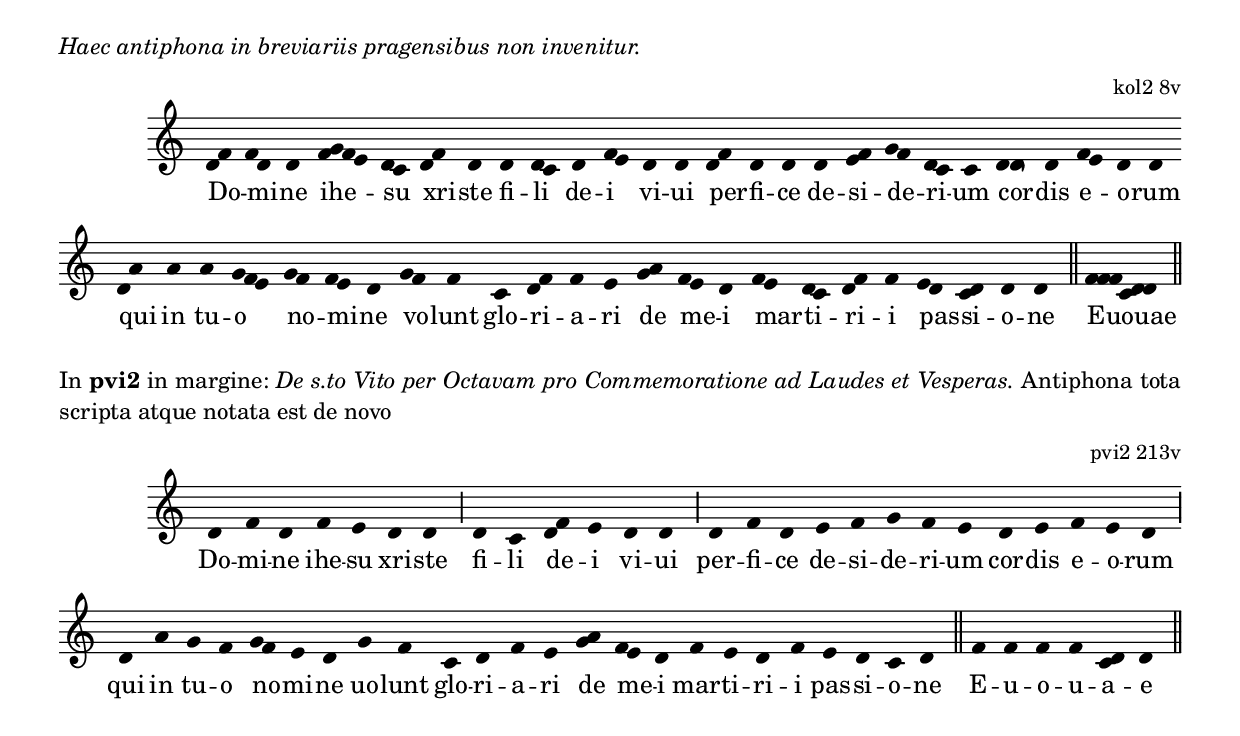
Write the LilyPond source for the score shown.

\version "2.19.32"

\include "../lib/synopsis.ily"

\markup\italic{
  Haec antiphona in breviariis pragensibus non invenitur.
}

\score {
  \transpose c c' {
    \plainchant
    \melisma { d f } \melisma { f d } d \bar "" \melisma { f g f e } \melisma { d c } \bar "" \melisma { d f } d \bar ""
    d \melisma { d c } \bar "" d \melisma { f e } \bar "" d d \bar ""
    \melisma { d f } d d \bar "" d \melisma { e f } \melisma { g f } \melisma { d c } c \bar ""
    \melisma { d \strophicus d } d \bar "" \melisma { f e } d d \bar ""
    \melisma { d a } \bar "" a \bar "" a \melisma { g f e } \bar "" \melisma { g f } \melisma { f e } d \bar ""
    \melisma { g f } f \bar "" c \melisma { d f } f e \bar ""
    \melisma { g a } \bar "" \melisma { f e } d \bar "" \melisma { f e } \melisma { d c } \melisma { d f } f \bar "" \melisma { e d } \melisma { c d } d d \bar "||"

    \melisma { f f f c d d } \bar "||"
  }
  \addlyrics {
    Do -- mi -- ne ihe -- su xri -- ste
    fi -- li de -- i vi -- ui
    per -- fi -- ce de -- si -- de -- ri -- um
    cor -- dis e -- o -- rum
    qui in tu -- o no -- mi -- ne
    vo -- lunt glo -- ri -- a -- ri
    de me -- i mar -- ti -- ri -- i pas -- si -- o -- ne

    Euouae
  }
  \header {
    fontes = "kol2 8v"
  }
}

\markup\justify{
  In \bold{pvi2} in margine:
  \italic{De s.to Vito per Octavam pro Commemoratione ad Laudes et Vesperas.}
  Antiphona tota scripta atque notata est de novo
}

\score {
  \transpose c c' {
    \plainchant
    d f d f e d d \divMaior
    d c \melisma { d f } e d d \divMaior
    d f d e f g f e d e f e d \divMaior
    d a g f \melisma { g f } e d
    g f c d f e
    \melisma { g a } \melisma { f e } d f e d f e d c d \bar "||"

    f f f f \melisma { c d } d \bar "||"
  }
  \addlyrics {
    Do -- mi -- ne ihe -- su xri -- ste
    fi -- li de -- i vi -- ui
    per -- fi -- ce de -- si -- de -- ri -- um
    cor -- dis e -- o -- rum
    qui in tu -- o no -- mi -- ne
    uo -- lunt glo -- ri -- a -- ri
    de me -- i mar -- ti -- ri -- i pas -- si -- o -- ne

    E -- u -- o -- u -- a -- e
  }
  \header {
    fontes = "pvi2 213v"
  }
}